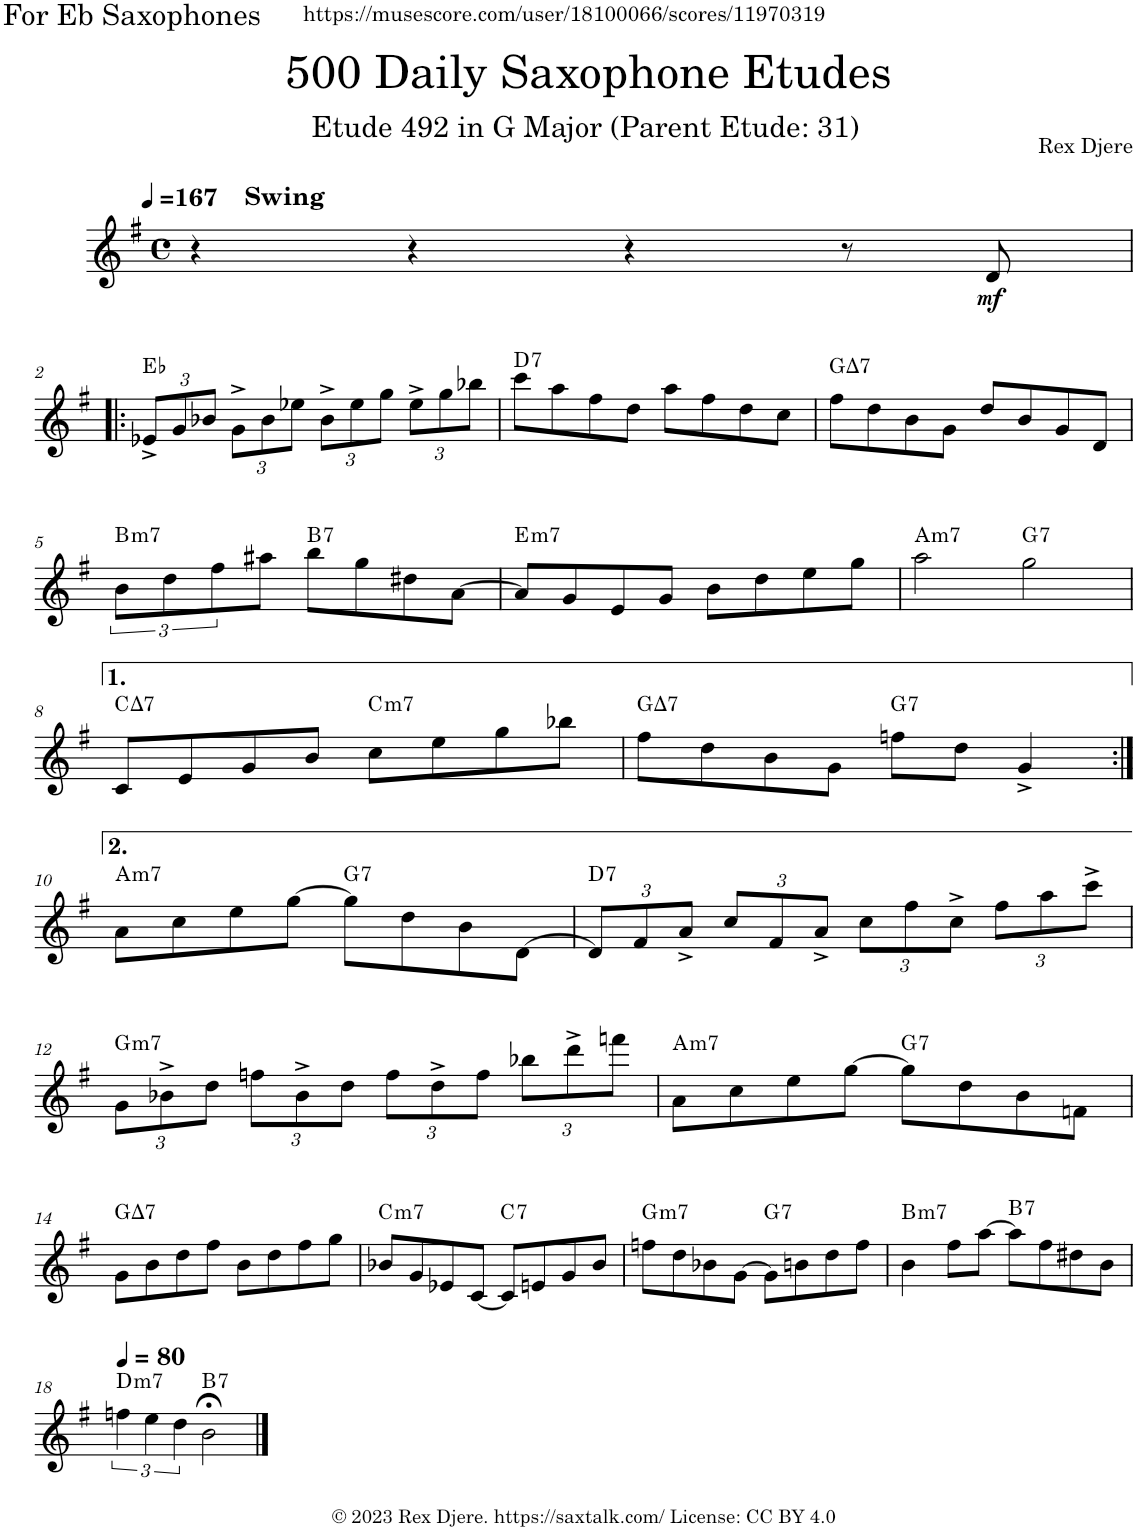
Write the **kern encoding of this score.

**kern	**dynam	**harte
*part1	*part1	*part1
*staff1	*staff1	*
*I"Alto Saxophone	*	*
*I'A. Sax.	*	*
*clefG2	*	*
*Trd5c9	*	*
*k[f#]	*	*
*M4/4	*	*
*met(c)	*	*
*MM167	*	*
=1	=1	=1
!LO:TX:a:B:t=Swing	!	!
4r	.	.
4r	.	.
4r	.	.
8r	.	.
!	!LO:DY:b	!
8d/	mf	.
!!LO:LB:g=z
=2!|:	=2!|:	=2!|:
*Xbrackettup	*	*
12e-X^/L	.	Eb:maj
12g/	.	.
12b-X/J	.	.
12g^\L	.	.
12b-\	.	.
12ee-X\J	.	.
12b-^\L	.	.
12ee-\	.	.
12gg\J	.	.
12ee-^\L	.	.
12gg\	.	.
12bb-X\J	.	.
=3	=3	=3
!	!	!LO:H:kt=7
8ccc\L	.	D:7
8aa\	.	.
8ff#\	.	.
8dd\J	.	.
8aa\L	.	.
8ff#\	.	.
8dd\	.	.
8cc\J	.	.
=4	=4	=4
!	!	!LO:H:kt=7
8ff#\L	.	G:maj7
8dd\	.	.
8b\	.	.
8g\J	.	.
8dd/L	.	.
8b/	.	.
8g/	.	.
8d/J	.	.
!!LO:LB:g=z
=5	=5	=5
!	!	!LO:H:kt=m7
8b\L	.	B:min7
8dd\	.	.
8ff#\	.	.
8aa#X\J	.	.
!	!	!LO:H:kt=7
8bb\L	.	B:7
8gg\	.	.
8dd#X\	.	.
[8a\J	.	.
=6	=6	=6
!	!	!LO:H:kt=m7
8a/L]	.	E:min7
8g/	.	.
8e/	.	.
8g/J	.	.
8b\L	.	.
8dd\	.	.
8ee\	.	.
8gg\J	.	.
=7	=7	=7
!	!	!LO:H:kt=m7
2aa\	.	A:min7
!	!	!LO:H:kt=7
2gg\	.	G:7
!!LO:LB:g=z
=8	=8	=8
!	!	!LO:H:kt=7
8c/L	.	C:maj7
8e/	.	.
8g/	.	.
8b/J	.	.
!	!	!LO:H:kt=m7
8cc\L	.	C:min7
8ee\	.	.
8gg\	.	.
8bb-X\J	.	.
=9	=9	=9
!	!	!LO:H:kt=7
8ff#\L	.	G:maj7
8dd\	.	.
8b\	.	.
8g\J	.	.
!	!	!LO:H:kt=7
8ffn\L	.	G:7
8dd\J	.	.
4g^/	.	.
!!LO:LB:g=z
=10:|!	=10:|!	=10:|!
!	!	!LO:H:kt=m7
8a\L	.	A:min7
8cc\	.	.
8ee\	.	.
[8gg\J	.	.
!	!	!LO:H:kt=7
8gg\L]	.	G:7
8dd\	.	.
8b\	.	.
[8d\J	.	.
=11	=11	=11
!	!	!LO:H:kt=7
12d/L]	.	D:7
12f#/	.	.
12a^/J	.	.
12cc/L	.	.
12f#/	.	.
12a^/J	.	.
12cc\L	.	.
12ff#\	.	.
12cc^\J	.	.
12ff#\L	.	.
12aa\	.	.
12ccc^\J	.	.
!!LO:LB:g=z
=12	=12	=12
!	!	!LO:H:kt=m7
12g\L	.	G:min7
12b-X^\	.	.
12dd\J	.	.
12ffn\L	.	.
12b-^\	.	.
12dd\J	.	.
12ff\L	.	.
12dd^\	.	.
12ff\J	.	.
12bb-X\L	.	.
12ddd^\	.	.
12fffn\J	.	.
=13	=13	=13
!	!	!LO:H:kt=m7
8a\L	.	A:min7
8cc\	.	.
8ee\	.	.
[8gg\J	.	.
!	!	!LO:H:kt=7
8gg\L]	.	G:7
8dd\	.	.
8b\	.	.
8fn\J	.	.
!!LO:LB:g=z
=14	=14	=14
!	!	!LO:H:kt=7
8g\L	.	G:maj7
8b\	.	.
8dd\	.	.
8ff#\J	.	.
8b\L	.	.
8dd\	.	.
8ff#\	.	.
8gg\J	.	.
=15	=15	=15
!	!	!LO:H:kt=m7
8b-X/L	.	C:min7
8g/	.	.
8e-X/	.	.
[8c/J	.	.
!	!	!LO:H:kt=7
8c/L]	.	C:7
8en/	.	.
8g/	.	.
8b-/J	.	.
=16	=16	=16
!	!	!LO:H:kt=m7
8ffn\L	.	G:min7
8dd\	.	.
8b-X\	.	.
[8g\J	.	.
!	!	!LO:H:kt=7
8g\L]	.	G:7
8bn\	.	.
8dd\	.	.
8ff\J	.	.
=17	=17	=17
!	!	!LO:H:kt=m7
4b\	.	B:min7
8ff#\L	.	.
[8aa\J	.	.
!	!	!LO:H:kt=7
8aa\L]	.	B:7
8ff#\	.	.
8dd#X\	.	.
8b\J	.	.
!!LO:LB:g=z
=18	=18	=18
*brackettup	*	*
*MM80	*	*
!	!	!LO:H:kt=m7
6ffn\	.	D:min7
6ee\	.	.
6dd\	.	.
!	!	!LO:H:kt=7
2b;<\	.	B:7
==	==	==
*-	*-	*-
